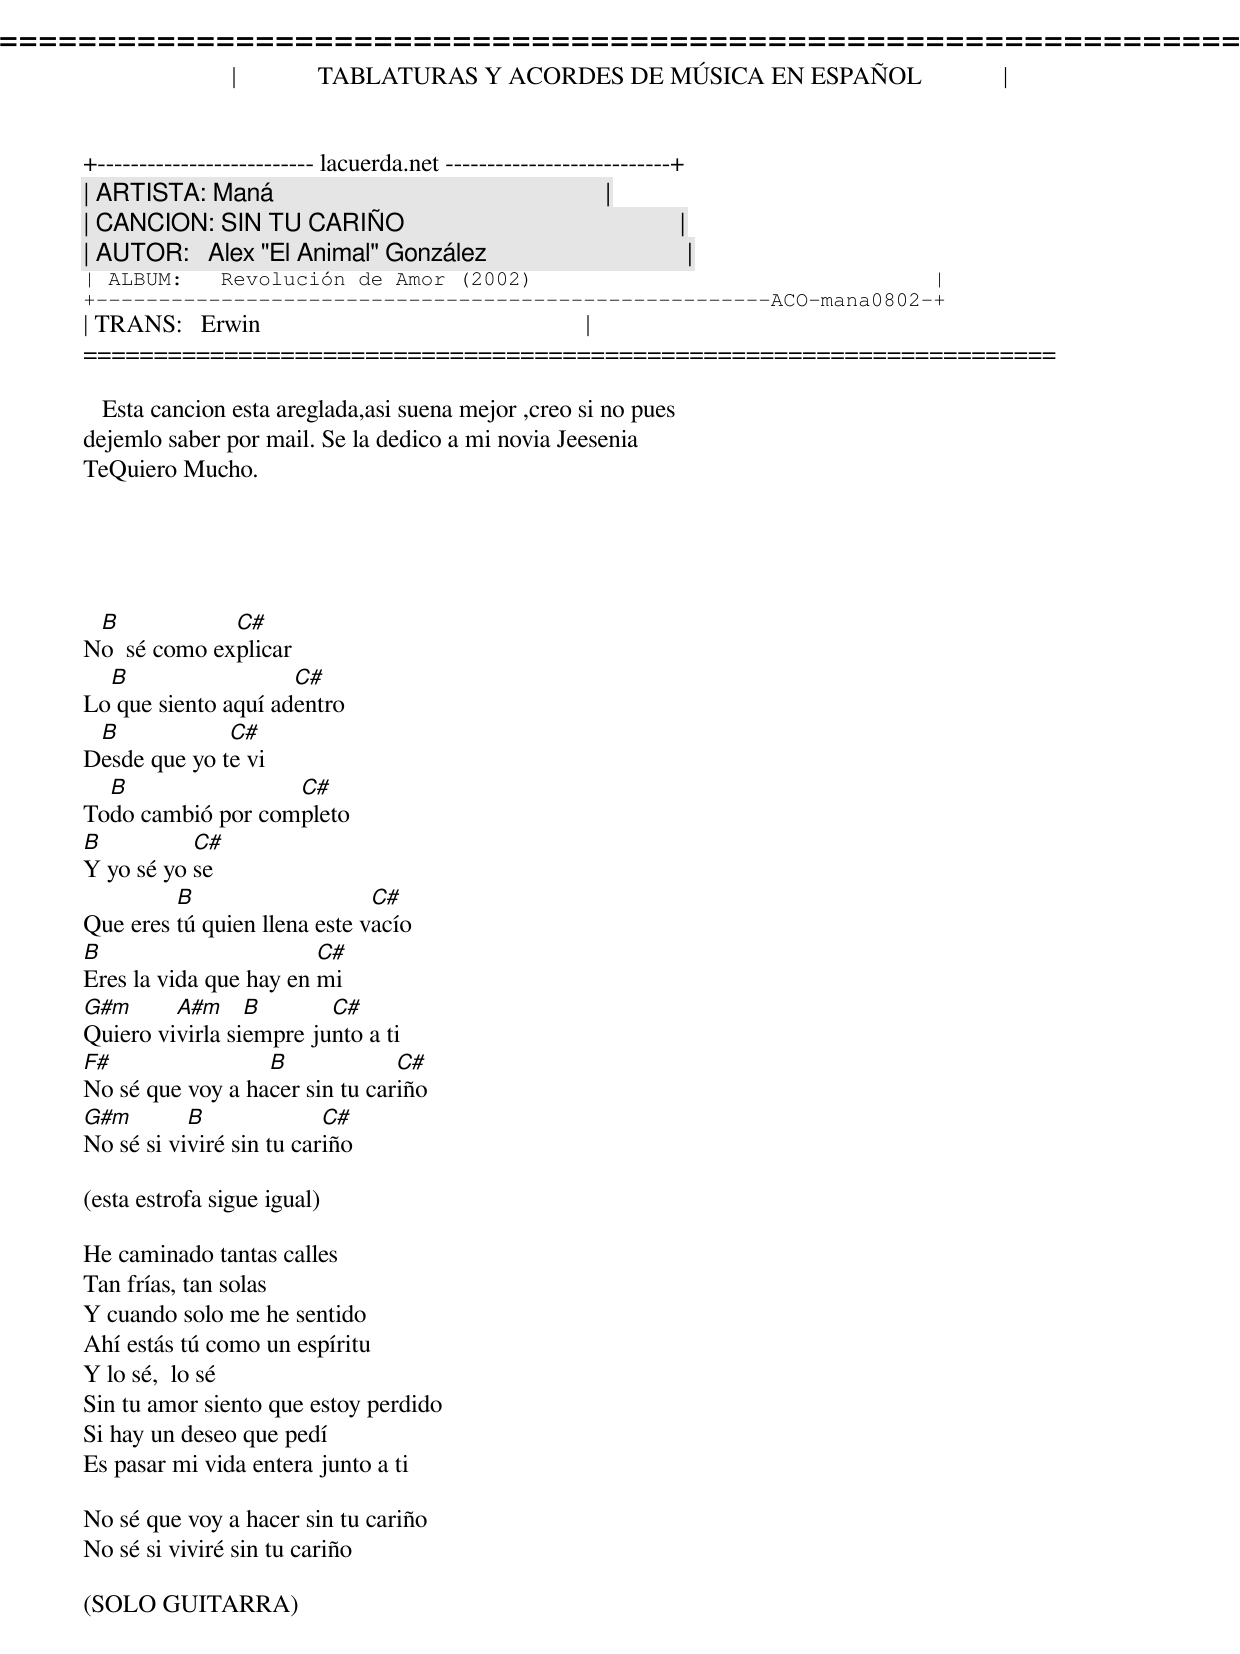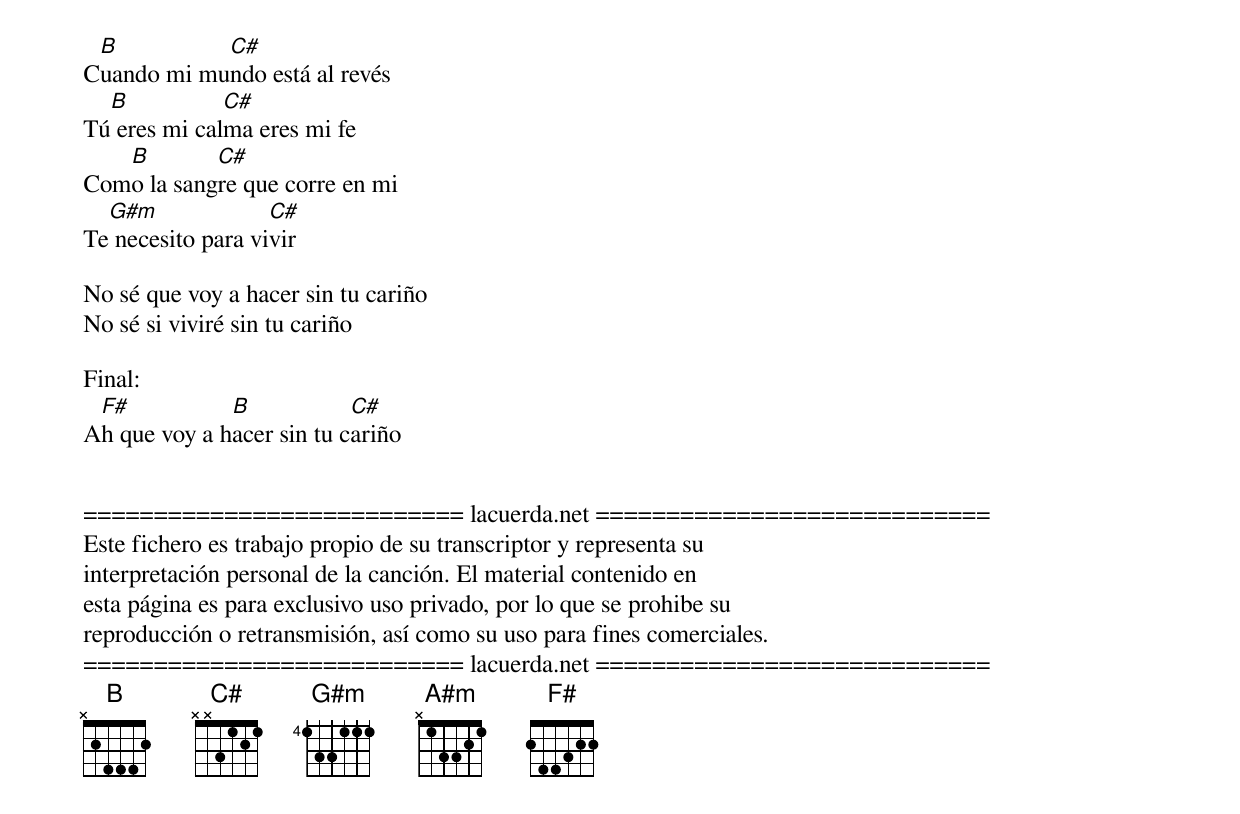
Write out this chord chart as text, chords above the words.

=====================================================================
|             TABLATURAS Y ACORDES DE MÚSICA EN ESPAÑOL             |
+-------------------------- lacuerda.net ---------------------------+
| ARTISTA: Maná                                                     |
| CANCION: SIN TU CARIÑO                                            |
| AUTOR:   Alex "El Animal" González                                |
| ALBUM:   Revolución de Amor (2002)                                |
+------------------------------------------------------ACO-mana0802-+
| TRANS:   Erwin                                                    |
=====================================================================

   Esta cancion esta areglada,asi suena mejor ,creo si no pues
dejemlo saber por mail. Se la dedico a mi novia Jeesenia
TeQuiero Mucho.





 B            C#
No  sé como explicar
  B                  C#
Lo que siento aquí adentro
 B            C#
Desde que yo te vi
  B                C#
Todo cambió por completo
B          C#
Y yo sé yo se
         B                    C#
Que eres tú quien llena este vacío
B                       C#
Eres la vida que hay en mi
G#m      A#m     B       C#
Quiero vivirla siempre junto a ti
F#                B             C#
No sé que voy a hacer sin tu cariño
G#m        B              C#
No sé si viviré sin tu cariño

(esta estrofa sigue igual)

He caminado tantas calles
Tan frías, tan solas
Y cuando solo me he sentido
Ahí estás tú como un espíritu
Y lo sé,  lo sé
Sin tu amor siento que estoy perdido
Si hay un deseo que pedí
Es pasar mi vida entera junto a ti

No sé que voy a hacer sin tu cariño
No sé si viviré sin tu cariño

(SOLO GUITARRA)
 B          C#
Cuando mi mundo está al revés
  B           C#
Tú eres mi calma eres mi fe
   B        C#
Como la sangre que corre en mi
  G#m              C#
Te necesito para vivir

No sé que voy a hacer sin tu cariño
No sé si viviré sin tu cariño

Final:
 F#           B            C#
Ah que voy a hacer sin tu cariño


=========================== lacuerda.net ============================
Este fichero es trabajo propio de su transcriptor y representa su
interpretación personal de la canción. El material contenido en
esta página es para exclusivo uso privado, por lo que se prohibe su
reproducción o retransmisión, así como su uso para fines comerciales.
=========================== lacuerda.net ============================
